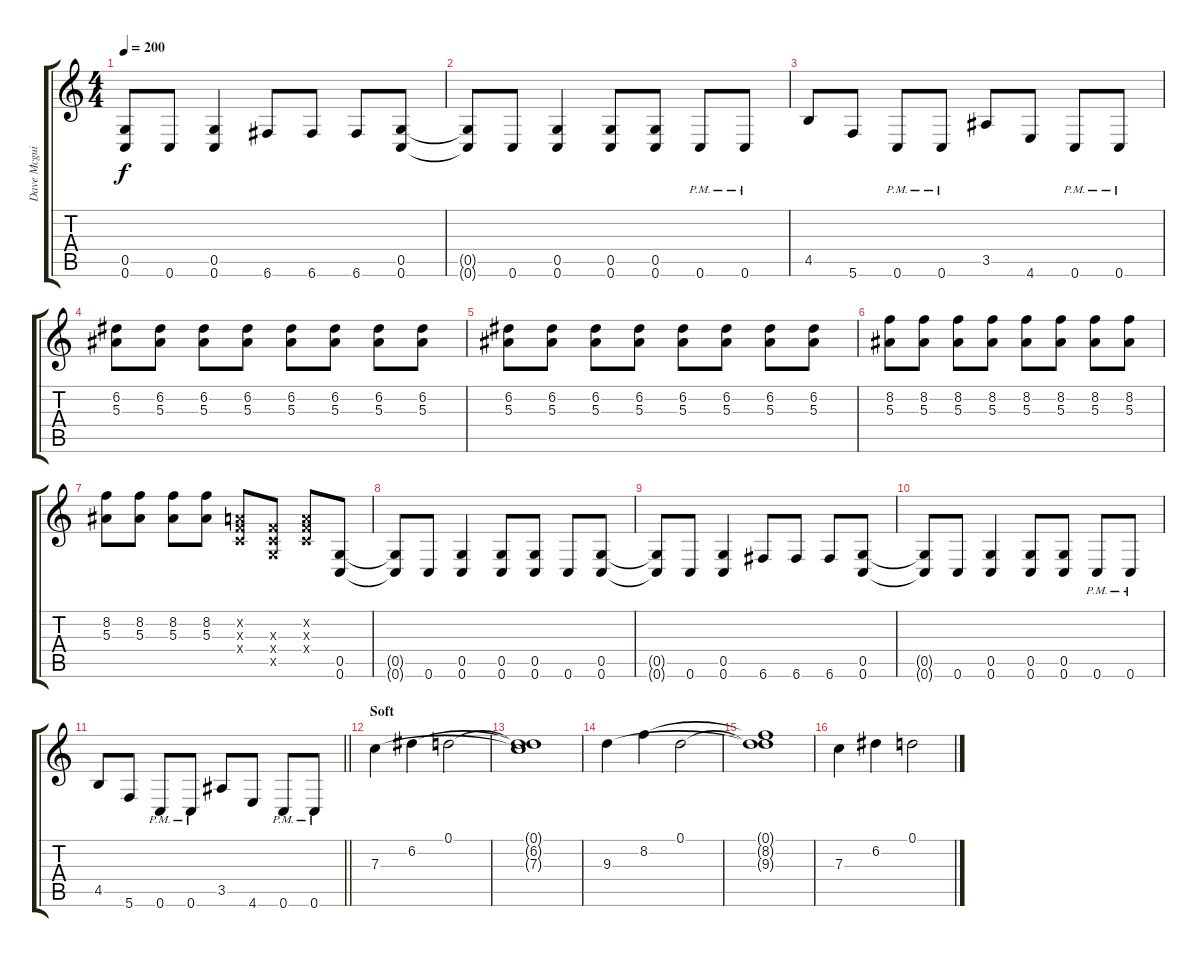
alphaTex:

\track ("Dave Mcguire" "Dave Mcgui") {instrument overdrivenguitar}
\staff {score tabs}
\tuning (D4 A3 F3 C3 G2 C2) {hide}
\ts (4 4)
\tempo 200
\clef g2
\ks c
(0.5{t} 0.6{t}).8{dy f} 0.6.8 (0.5 0.6).4 6.6.8 6.6.8 6.6.8 (0.5 0.6).8 |
(0.5{t} 0.6{t}).8 0.6.8 (0.5 0.6).4 (0.5 0.6).8 (0.5 0.6).8 0.6{pm}.8 0.6{pm}.8 |
4.5.8 5.6.8 0.6{pm}.8 0.6{pm}.8 3.5.8 4.6.8 0.6{pm}.8 0.6{pm}.8 |
(6.2 5.3).8 (6.2 5.3).8 (6.2 5.3).8 (6.2 5.3).8 (6.2 5.3).8 (6.2 5.3).8 (6.2 5.3).8 (6.2 5.3).8 |
(6.2 5.3).8 (6.2 5.3).8 (6.2 5.3).8 (6.2 5.3).8 (6.2 5.3).8 (6.2 5.3).8 (6.2 5.3).8 (6.2 5.3).8 |
(8.2 5.3).8 (8.2 5.3).8 (8.2 5.3).8 (8.2 5.3).8 (8.2 5.3).8 (8.2 5.3).8 (8.2 5.3).8 (8.2 5.3).8 |
(8.2 5.3).8 (8.2 5.3).8 (8.2 5.3).8 (8.2 5.3).8 (0.2{x} 0.3{x} 0.4{x}).8 (0.3{x} 0.4{x} 0.5{x}).8 (0.2{x} 0.3{x} 0.4{x}).8 (0.5 0.6).8 |
(0.5{t} 0.6{t}).8 0.6.8 (0.5 0.6).4 (0.5 0.6).8 (0.5 0.6).8 0.6.8 (0.5 0.6).8 |
(0.5{t} 0.6{t}).8 0.6.8 (0.5 0.6).4 6.6.8 6.6.8 6.6.8 (0.5 0.6).8 |
(0.5{t} 0.6{t}).8 0.6.8 (0.5 0.6).4 (0.5 0.6).8 (0.5 0.6).8 0.6{pm}.8 0.6{pm}.8 |
\barLineRight lightlight
4.5.8 5.6.8 0.6{pm}.8 0.6{pm}.8 3.5.8 4.6.8 0.6{pm}.8 0.6{pm}.8 |
\section ("" "Soft")
7.3.4{instrument electricguitarclean} 6.2.4 0.1.2 |
(0.1{t} 6.2{t} 7.3{t}).1 |
9.3.4 8.2.4 0.1.2 |
(0.1{t} 8.2{t} 9.3{t}).1 |
7.3.4 6.2.4 0.1.2
